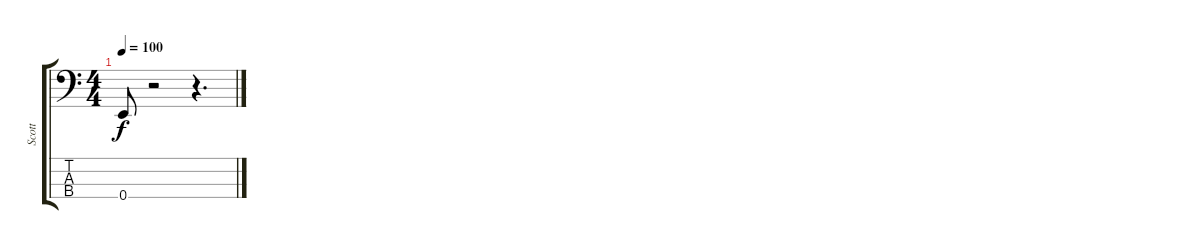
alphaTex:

\track ("Scott" "Scott") {instrument fretlessbass}
\staff {score tabs}
\tuning (G2 D2 A1 E1) {hide}
\ts (4 4)
\tempo 100
\clef f4
\ks c
0.4.8{dy f} r.2 r.4{d}
